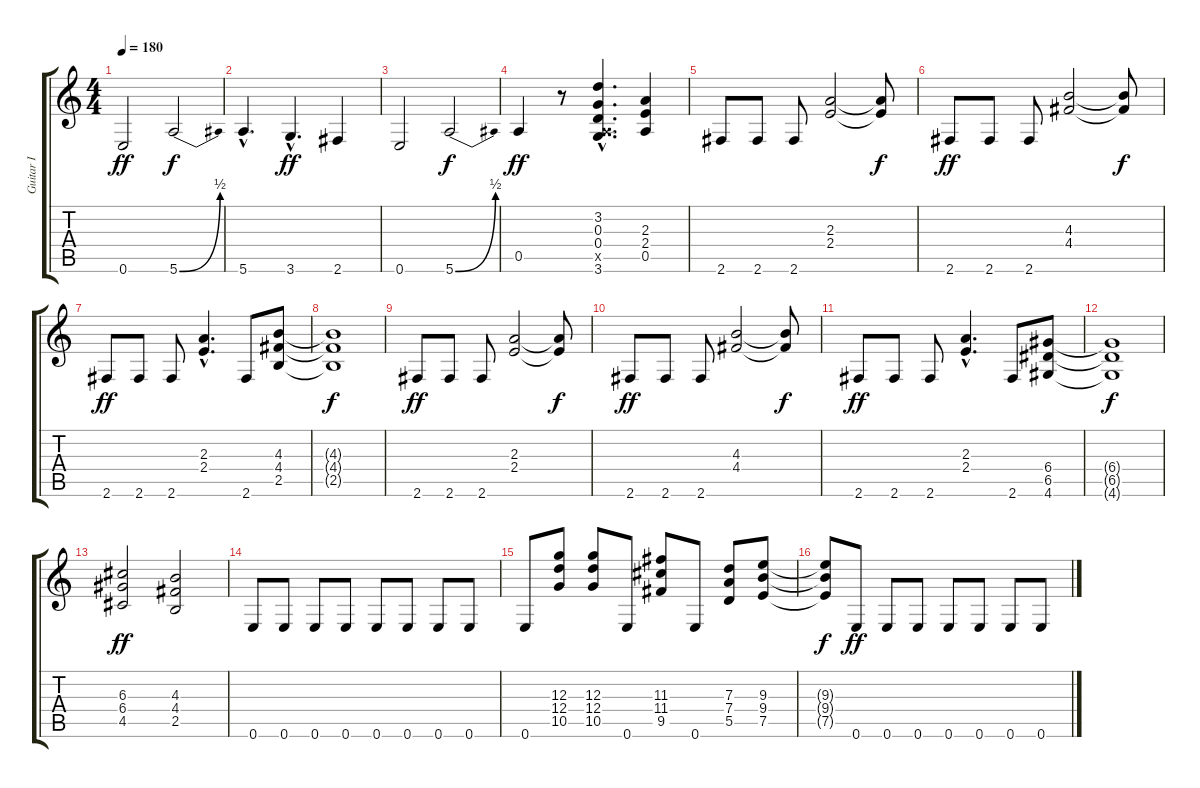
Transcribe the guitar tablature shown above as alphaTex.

\track ("Guitar I" "Guitar I") {instrument overdrivenguitar}
\staff {score tabs}
\tuning (E4 B3 G3 D3 A2 E2) {hide}
\ts (4 4)
\tempo 180
\clef g2
\ks c
0.6.2{dy ff} 5.6{be (bend 0 0 60 2)}.2{dy f} |
5.6{hac}.4{d} 3.6{hac}.4{d dy ff} 2.6.4 |
0.6.2 5.6{be (bend 0 0 60 2)}.2{dy f} |
0.5.4{dy ff} r.8 (3.2{hac} 0.3{hac} 0.4{hac} 0.5{hac x} 3.6{hac}).4{d} (2.3 2.4 0.5).4 |
2.6.8 2.6.8 2.6.8 (2.3 2.4).2 (2.3{t} 2.4{t}).8{dy f} |
2.6.8{dy ff} 2.6.8 2.6.8 (4.3 4.4).2 (4.3{t} 4.4{t}).8{dy f} |
2.6.8{dy ff} 2.6.8 2.6.8 (2.3{hac} 2.4{hac}).4{d} 2.6.8 (4.3 4.4 2.5).8 |
(4.3{t} 4.4{t} 2.5{t}).1{dy f} |
2.6.8{dy ff} 2.6.8 2.6.8 (2.3 2.4).2 (2.3{t} 2.4{t}).8{dy f} |
2.6.8{dy ff} 2.6.8 2.6.8 (4.3 4.4).2 (4.3{t} 4.4{t}).8{dy f} |
2.6.8{dy ff} 2.6.8 2.6.8 (2.3{hac} 2.4{hac}).4{d} 2.6.8 (6.4 6.5 4.6).8 |
(6.4{t} 6.5{t} 4.6{t}).1{dy f} |
(6.3 6.4 4.5).2{dy ff} (4.3 4.4 2.5).2 |
0.6.8 0.6.8 0.6.8 0.6.8 0.6.8 0.6.8 0.6.8 0.6.8 |
0.6.8 (12.3 12.4 10.5).8 (12.3 12.4 10.5).8 0.6.8 (11.3 11.4 9.5).8 0.6.8 (7.3 7.4 5.5).8 (9.3 9.4 7.5).8 |
(9.3{t} 9.4{t} 7.5{t}).8{dy f} 0.6.8{dy ff} 0.6.8 0.6.8 0.6.8 0.6.8 0.6.8 0.6.8
